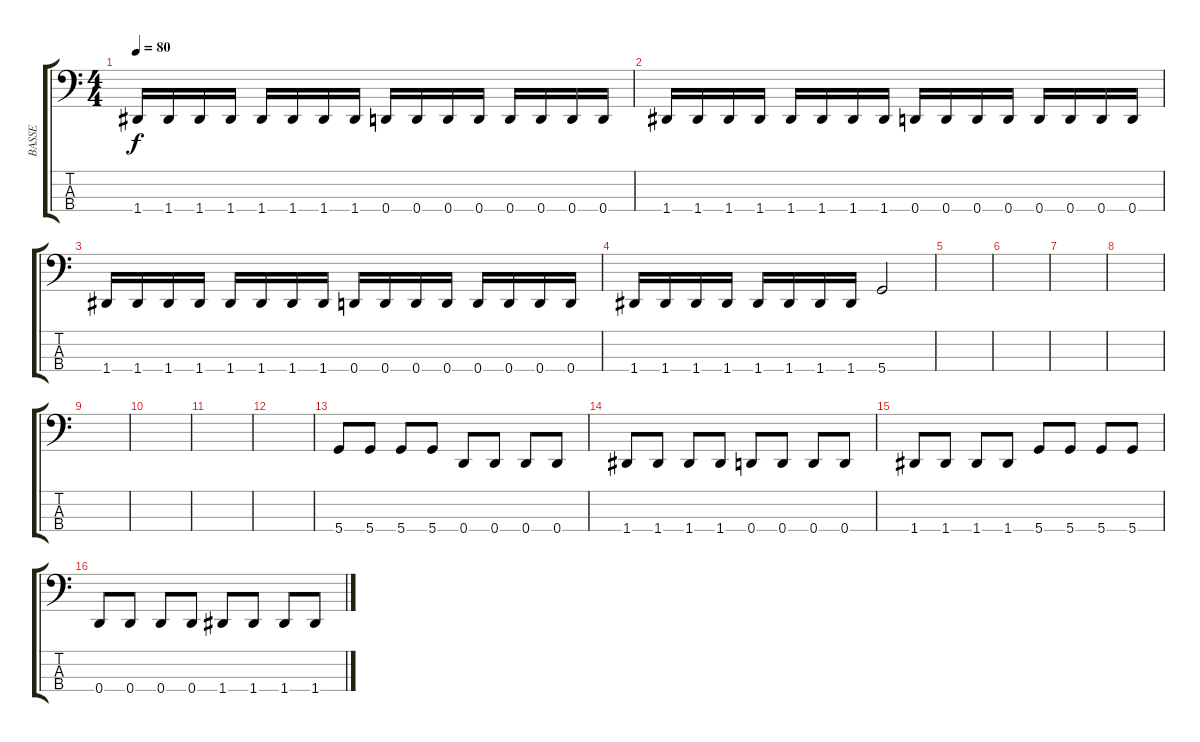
\track ("BASSE" "BASSE") {instrument electricbassfinger}
\staff {score tabs}
\tuning (F2 C2 G1 D1) {hide}
\ts (4 4)
\tempo 80
\clef f4
\ks c
1.4.16{dy f} 1.4.16 1.4.16 1.4.16 1.4.16 1.4.16 1.4.16 1.4.16 0.4.16 0.4.16 0.4.16 0.4.16 0.4.16 0.4.16 0.4.16 0.4.16 |
1.4.16 1.4.16 1.4.16 1.4.16 1.4.16 1.4.16 1.4.16 1.4.16 0.4.16 0.4.16 0.4.16 0.4.16 0.4.16 0.4.16 0.4.16 0.4.16 |
1.4.16 1.4.16 1.4.16 1.4.16 1.4.16 1.4.16 1.4.16 1.4.16 0.4.16 0.4.16 0.4.16 0.4.16 0.4.16 0.4.16 0.4.16 0.4.16 |
1.4.16 1.4.16 1.4.16 1.4.16 1.4.16 1.4.16 1.4.16 1.4.16 5.4.2 |
|
|
|
|
|
|
|
|
5.4.8 5.4.8 5.4.8 5.4.8 0.4.8 0.4.8 0.4.8 0.4.8 |
1.4.8 1.4.8 1.4.8 1.4.8 0.4.8 0.4.8 0.4.8 0.4.8 |
1.4.8 1.4.8 1.4.8 1.4.8 5.4.8 5.4.8 5.4.8 5.4.8 |
0.4.8 0.4.8 0.4.8 0.4.8 1.4.8 1.4.8 1.4.8 1.4.8
